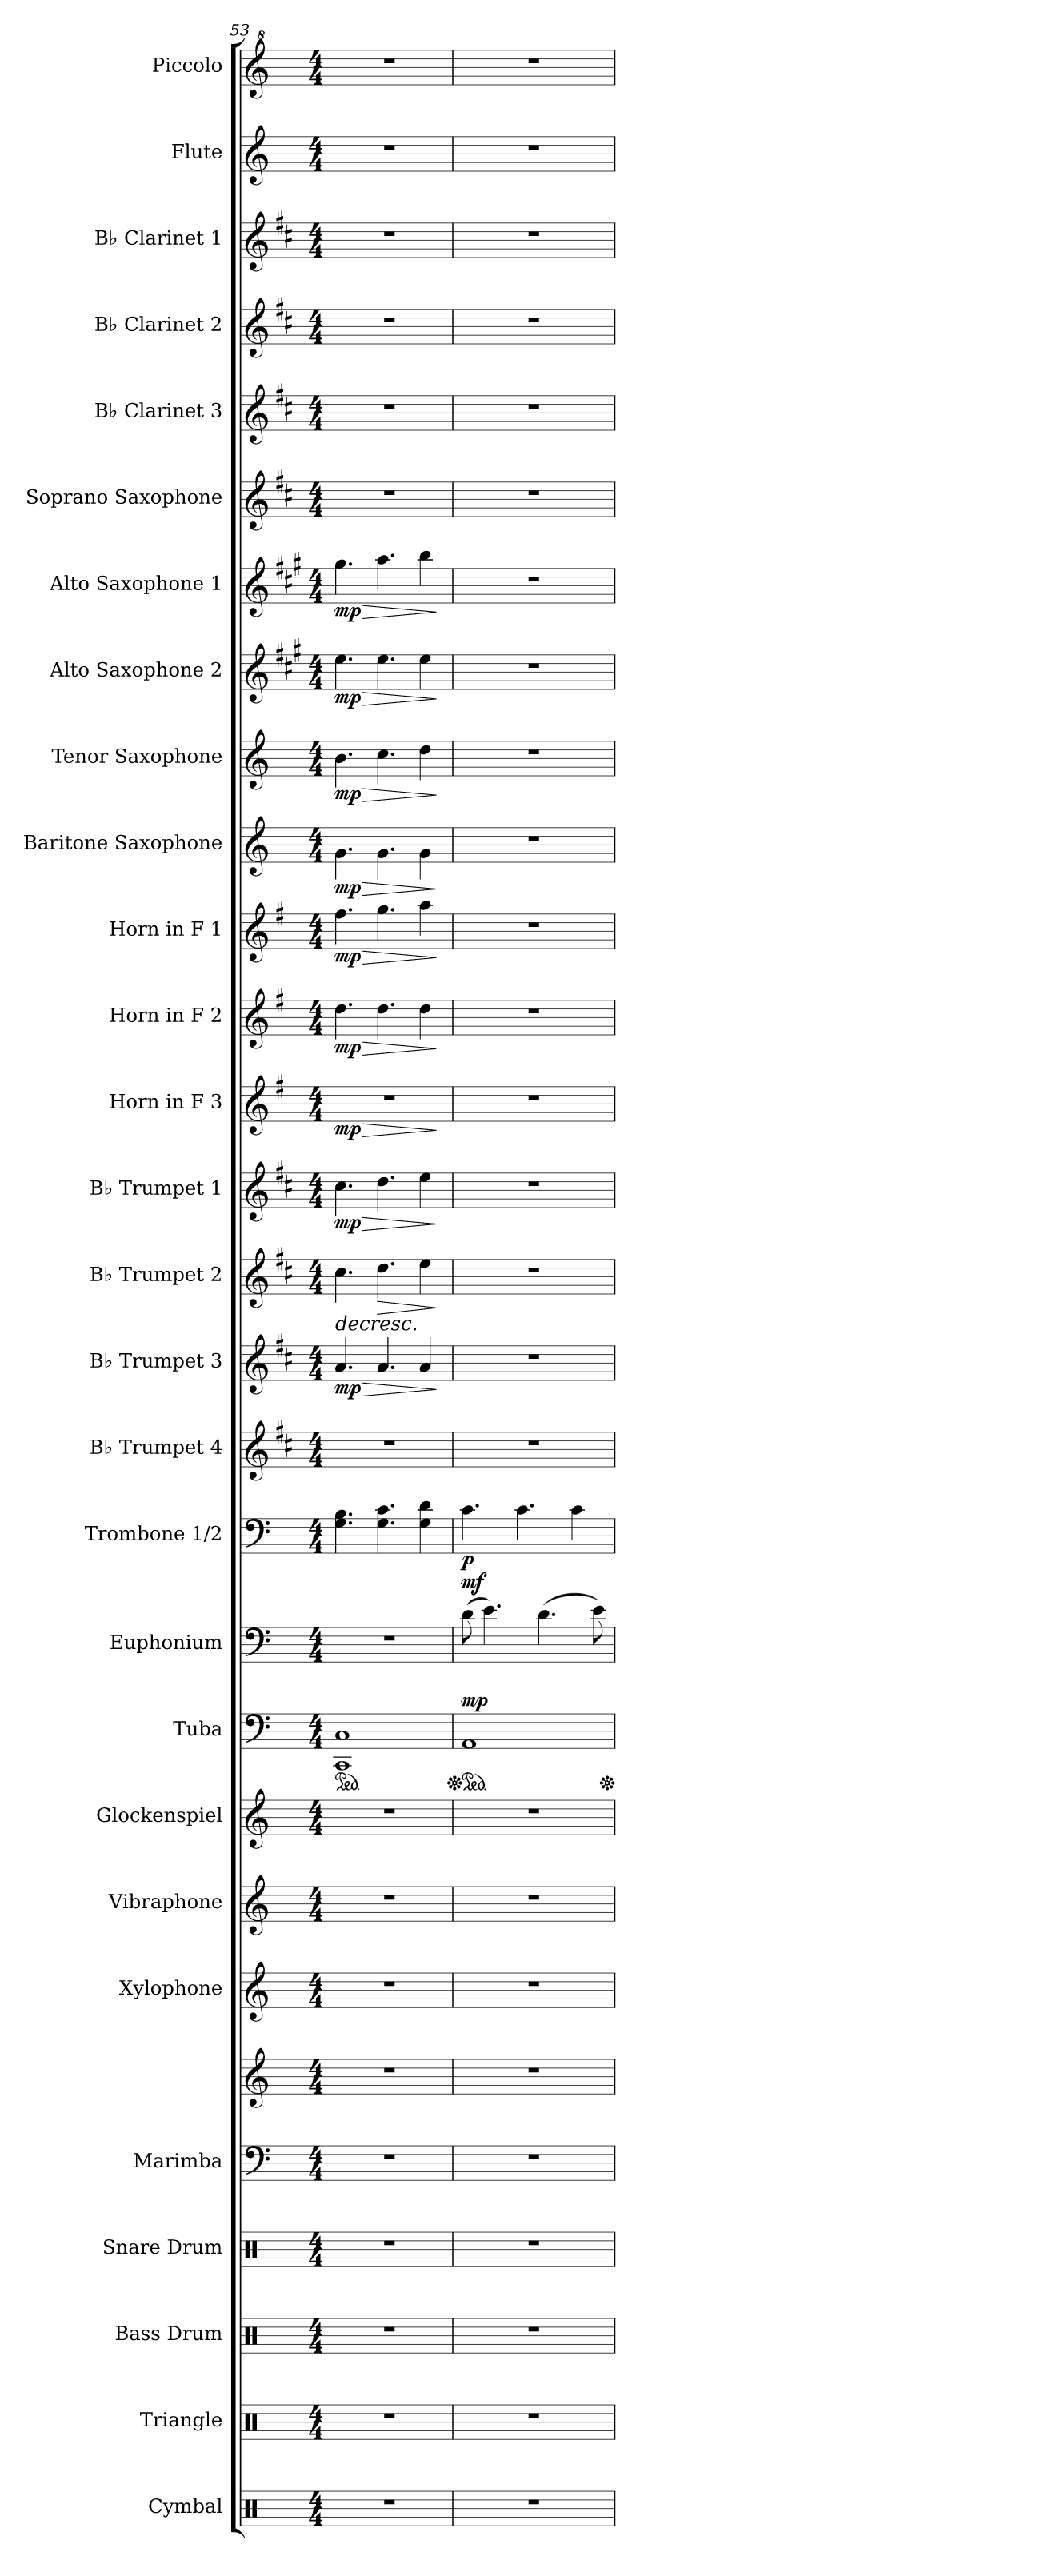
**kern	**kern	**kern	**kern	**kern	**kern	**kern	**kern	**kern	**kern	**dynam	**kern	**dynam	**kern	**dynam	**kern	**kern	**dynam	**kern	**dynam	**kern	**dynam	**kern	**dynam	**kern	**dynam	**kern	**dynam	**kern	**dynam	**kern	**dynam	**kern	**dynam	**kern	**dynam	**kern	**kern	**kern	**kern	**kern	**kern
*part28	*part27	*part26	*part25	*part24	*part24	*part23	*part22	*part21	*part20	*part20	*part19	*part19	*part18	*part18	*part17	*part16	*part16	*part15	*part15	*part14	*part14	*part13	*part13	*part12	*part12	*part11	*part11	*part10	*part10	*part9	*part9	*part8	*part8	*part7	*part7	*part6	*part5	*part4	*part3	*part2	*part1
*staff29	*staff28	*staff27	*staff26	*staff25	*staff24	*staff23	*staff22	*staff21	*staff20	*staff20	*staff19	*staff19	*staff18	*staff18	*staff17	*staff16	*staff16	*staff15	*staff15	*staff14	*staff14	*staff13	*staff13	*staff12	*staff12	*staff11	*staff11	*staff10	*staff10	*staff9	*staff9	*staff8	*staff8	*staff7	*staff7	*staff6	*staff5	*staff4	*staff3	*staff2	*staff1
*I"Cymbal	*I"Triangle	*I"Bass Drum	*I"Snare Drum	*I"Marimba	*	*I"Xylophone	*I"Vibraphone	*I"Glockenspiel	*I"Tuba	*	*I"Euphonium	*	*I"Trombone 1/2	*	*I"B♭ Trumpet 4	*I"B♭ Trumpet 3	*	*I"B♭ Trumpet 2	*	*I"B♭ Trumpet 1	*	*I"Horn in F 3	*	*I"Horn in F 2	*	*I"Horn in F 1	*	*I"Baritone Saxophone	*	*I"Tenor Saxophone	*	*I"Alto Saxophone 2	*	*I"Alto Saxophone 1	*	*I"Soprano Saxophone	*I"B♭ Clarinet 3	*I"B♭ Clarinet 2	*I"B♭ Clarinet 1	*I"Flute	*I"Piccolo
*I'Cym.	*I'Trgl.	*I'B. Dr.	*I'Sn. Dr.	*I'Mrm.	*	*I'Xyl.	*I'Vib.	*I'Glk.	*I'Tba.	*	*I'Euph.	*	*I'Tbn. 1/2	*	*I'B♭ Tpt. 4	*I'B♭ Tpt. 3	*	*I'B♭ Tpt. 2	*	*I'B♭ Tpt. 1	*	*	*	*	*	*	*	*I'Bar. Sax.	*	*I'T. Sax.	*	*I'A. Sax. 2	*	*I'A. Sax. 1	*	*I'S. Sax.	*I'B♭ Cl. 3	*I'B♭ Cl. 2	*I'B♭ Cl. 1	*I'Fl.	*I'Picc.
*clefX	*clefX	*clefX	*clefX	*clefF4	*clefG2	*clefG2	*clefG2	*clefG2	*clefF4	*	*clefF4	*	*clefF4	*	*clefG2	*clefG2	*	*clefG2	*	*clefG2	*	*clefG2	*	*clefG2	*	*clefG2	*	*clefG2	*	*clefG2	*	*clefG2	*	*clefG2	*	*clefG2	*clefG2	*clefG2	*clefG2	*clefG2	*clefG^2
*	*	*	*	*	*	*ITrd-7c-12	*	*ITrd-14c-24	*	*	*	*	*	*	*ITrd1c2	*ITrd1c2	*	*ITrd1c2	*	*ITrd1c2	*	*ITrd4c7	*	*ITrd4c7	*	*ITrd4c7	*	*ITrd12c21	*	*ITrd8c14	*	*ITrd5c9	*	*ITrd5c9	*	*ITrd1c2	*ITrd1c2	*ITrd1c2	*ITrd1c2	*	*ITrd-7c-12
*k[]	*k[]	*k[]	*k[]	*k[]	*k[]	*k[]	*k[]	*k[]	*k[]	*	*k[]	*	*k[]	*	*k[]	*k[]	*	*k[]	*	*k[]	*	*k[]	*	*k[]	*	*k[]	*	*k[]	*	*k[]	*	*k[]	*	*k[]	*	*k[]	*k[]	*k[]	*k[]	*k[]	*k[]
*M4/4	*M4/4	*M4/4	*M4/4	*M4/4	*M4/4	*M4/4	*M4/4	*M4/4	*M4/4	*	*M4/4	*	*M4/4	*	*M4/4	*M4/4	*	*M4/4	*	*M4/4	*	*M4/4	*	*M4/4	*	*M4/4	*	*M4/4	*	*M4/4	*	*M4/4	*	*M4/4	*	*M4/4	*M4/4	*M4/4	*M4/4	*M4/4	*M4/4
*	*	*	*	*	*	*	*	*	*ped	*	*	*	*	*	*	*	*	*	*	*	*	*	*	*	*	*	*	*	*	*	*	*	*	*	*	*	*	*	*	*	*
=53	=53	=53	=53	=53	=53	=53	=53	=53	=53	=53	=53	=53	=53	=53	=53	=53	=53	=53	=53	=53	=53	=53	=53	=53	=53	=53	=53	=53	=53	=53	=53	=53	=53	=53	=53	=53	=53	=53	=53	=53	=53
!	!	!	!	!	!	!	!	!	!	!	!	!	!	!	!	!	!LO:HP:b	!	!LO:HP:b	!	!LO:HP:b	!	!LO:HP:b	!	!LO:HP:b	!	!LO:HP:b	!	!LO:HP:b	!	!LO:HP:b	!	!LO:HP:b	!	!LO:HP:b	!	!	!	!	!	!
!	!	!	!	!	!	!	!	!	!	!	!	!	!	!	!	!	!LO:DY:n=1:b	!	!LO:DY:n=1:b	!	!	!	!	!	!	!	!	!	!	!	!	!	!	!	!	!	!	!	!	!	!
!	!	!	!	!	!	!	!	!	!	!	!	!	!	!	!	!	!	!	!LO:DY:n=2:b	!	!LO:DY:n=1:b	!	!LO:DY:n=1:b	!	!LO:DY:n=1:b	!	!LO:DY:n=1:b	!	!LO:DY:n=1:b	!	!LO:DY:n=1:b	!	!LO:DY:n=1:b	!	!LO:DY:n=1:b	!	!	!	!	!	!
1r	1r	1r	1r	1r	1r	1r	1r	1r	1CC 1C	.	1r	.	4.G\ 4.B\	.	1r	4.g/	> mp	4.b\	> mp mp	4.b\	> mp	1r	> mp	4.g\	> mp	4.b\	> mp	4.G\	> mp	4.B\	> mp	4.g\	> mp	4.b\	> mp	1r	1r	1r	1r	1r	1r
!	!	!	!	!	!	!	!	!	!	!	!	!	!	!	!	!	!	!	!LO:HP:b	!	!	!	!	!	!	!	!	!	!	!	!	!	!	!	!	!	!	!	!	!	!
.	.	.	.	.	.	.	.	.	.	.	.	.	4.G\ 4.c\	.	.	4.g/	.	4.cc\	>	4.cc\	.	.	.	4.g\	.	4.cc\	.	4.G\	.	4.c\	.	4.g\	.	4.cc\	.	.	.	.	.	.	.
.	.	.	.	.	.	.	.	.	.	.	.	.	4G\ 4d\	.	.	4g/	.	4dd\	.	4dd\	.	.	.	4g\	.	4dd\	.	4G\	.	4d\	.	4g\	.	4dd\	.	.	.	.	.	.	.
.	.	.	.	.	.	.	.	.	.	.	.	.	.	.	.	.	]	.	] ]	.	]	.	]	.	]	.	]	.	]	.	]	.	]	.	]	.	.	.	.	.	.
=54	=54	=54	=54	=54	=54	=54	=54	=54	=54	=54	=54	=54	=54	=54	=54	=54	=54	=54	=54	=54	=54	=54	=54	=54	=54	=54	=54	=54	=54	=54	=54	=54	=54	=54	=54	=54	=54	=54	=54	=54	=54
*	*	*	*	*	*	*	*	*	*Xped	*	*	*	*	*	*	*	*	*	*	*	*	*	*	*	*	*	*	*	*	*	*	*	*	*	*	*	*	*	*	*	*
*	*	*	*	*	*	*	*	*	*ped	*	*	*	*	*	*	*	*	*	*	*	*	*	*	*	*	*	*	*	*	*	*	*	*	*	*	*	*	*	*	*	*
*	*	*	*	*	*	*	*	*	*	*	*	*	*	*	*	*	*	*	*	*	*	*	*	*	*	*	*	*	*	*	*	*	*	*	*	*	*	*	*	*	*MM93
!	!	!	!	!	!	!	!	!	!	!LO:DY:a	!	!LO:DY:a	!	!LO:DY:b	!	!	!	!	!	!	!	!	!	!	!	!	!	!	!	!	!	!	!	!	!	!	!	!	!	!	!
1r	1r	1r	1r	1r	1r	1r	1r	1r	1AA	mp	(8d\	mf	4.c\	p	1r	1r	.	1r	.	1r	.	1r	.	1r	.	1r	.	1r	.	1r	.	1r	.	1r	.	1r	1r	1r	1r	1r	1r
.	.	.	.	.	.	.	.	.	.	.	4.e\)	.	.	.	.	.	.	.	.	.	.	.	.	.	.	.	.	.	.	.	.	.	.	.	.	.	.	.	.	.	.
.	.	.	.	.	.	.	.	.	.	.	.	.	4.c\	.	.	.	.	.	.	.	.	.	.	.	.	.	.	.	.	.	.	.	.	.	.	.	.	.	.	.	.
.	.	.	.	.	.	.	.	.	.	.	(4.d\	.	.	.	.	.	.	.	.	.	.	.	.	.	.	.	.	.	.	.	.	.	.	.	.	.	.	.	.	.	.
.	.	.	.	.	.	.	.	.	.	.	.	.	4c\	.	.	.	.	.	.	.	.	.	.	.	.	.	.	.	.	.	.	.	.	.	.	.	.	.	.	.	.
.	.	.	.	.	.	.	.	.	.	.	8e\)	.	.	.	.	.	.	.	.	.	.	.	.	.	.	.	.	.	.	.	.	.	.	.	.	.	.	.	.	.	.
*	*	*	*	*	*	*	*	*	*Xped	*	*	*	*	*	*	*	*	*	*	*	*	*	*	*	*	*	*	*	*	*	*	*	*	*	*	*	*	*	*	*	*
=	=	=	=	=	=	=	=	=	=	=	=	=	=	=	=	=	=	=	=	=	=	=	=	=	=	=	=	=	=	=	=	=	=	=	=	=	=	=	=	=	=
*-	*-	*-	*-	*-	*-	*-	*-	*-	*-	*-	*-	*-	*-	*-	*-	*-	*-	*-	*-	*-	*-	*-	*-	*-	*-	*-	*-	*-	*-	*-	*-	*-	*-	*-	*-	*-	*-	*-	*-	*-	*-
